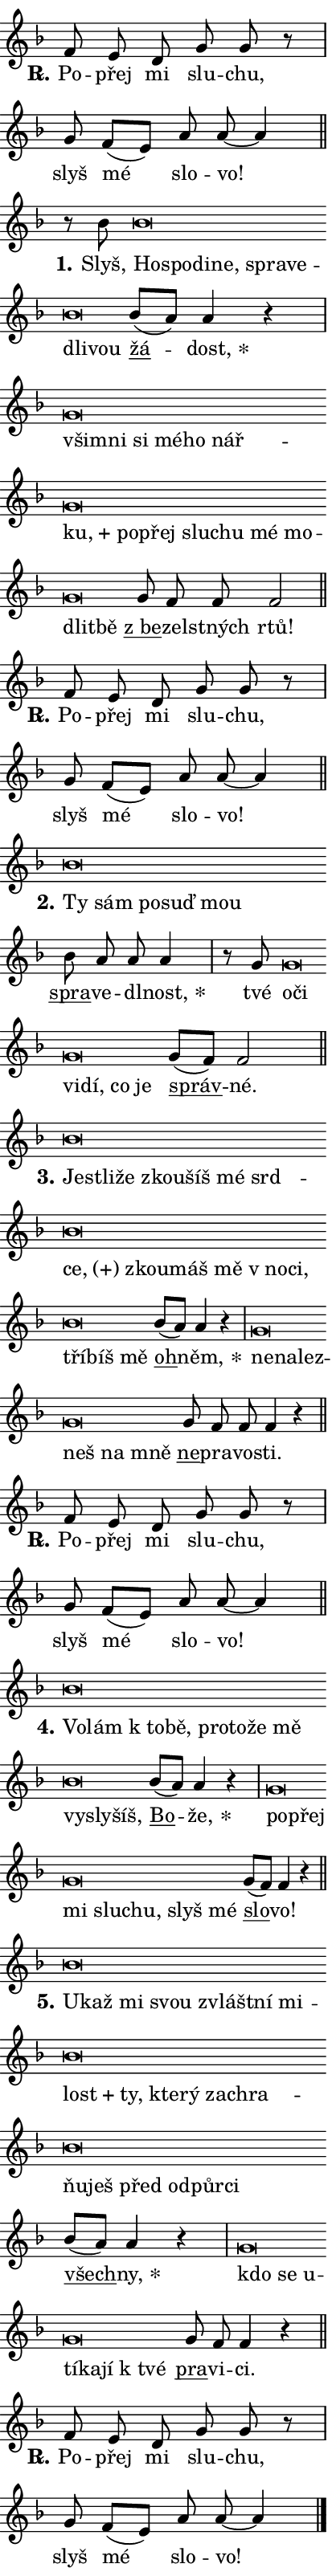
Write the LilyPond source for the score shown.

\version "2.24.0"
\header { tagline = "" }
\paper {
  indent = 0\cm
  top-margin = 0\cm
  right-margin = 0.13\cm % to fit lyric hyphens
  bottom-margin = 0\cm
  left-margin = 0\cm
  paper-width = 7\cm
  page-breaking = #ly:one-page-breaking
  system-system-spacing.basic-distance = #11
  score-system-spacing.basic-distance = #11
  ragged-last = ##f
}


%% Author: Thomas Morley
%% https://lists.gnu.org/archive/html/lilypond-user/2020-05/msg00002.html
#(define (line-position grob)
"Returns position of @var[grob} in current system:
   @code{'start}, if at first time-step
   @code{'end}, if at last time-step
   @code{'middle} otherwise
"
  (let* ((col (ly:item-get-column grob))
         (ln (ly:grob-object col 'left-neighbor))
         (rn (ly:grob-object col 'right-neighbor))
         (col-to-check-left (if (ly:grob? ln) ln col))
         (col-to-check-right (if (ly:grob? rn) rn col))
         (break-dir-left
           (and
             (ly:grob-property col-to-check-left 'non-musical #f)
             (ly:item-break-dir col-to-check-left)))
         (break-dir-right
           (and
             (ly:grob-property col-to-check-right 'non-musical #f)
             (ly:item-break-dir col-to-check-right))))
        (cond ((eqv? 1 break-dir-left) 'start)
              ((eqv? -1 break-dir-right) 'end)
              (else 'middle))))

#(define (tranparent-at-line-position vctor)
  (lambda (grob)
  "Relying on @code{line-position} select the relevant enry from @var{vctor}.
Used to determine transparency,"
    (case (line-position grob)
      ((end) (not (vector-ref vctor 0)))
      ((middle) (not (vector-ref vctor 1)))
      ((start) (not (vector-ref vctor 2))))))

noteHeadBreakVisibility =
#(define-music-function (break-visibility)(vector?)
"Makes @code{NoteHead}s transparent relying on @var{break-visibility}"
#{
  \override NoteHead.transparent =
    #(tranparent-at-line-position break-visibility)
#})

#(define delete-ledgers-for-transparent-note-heads
  (lambda (grob)
    "Reads whether a @code{NoteHead} is transparent.
If so this @code{NoteHead} is removed from @code{'note-heads} from
@var{grob}, which is supposed to be @code{LedgerLineSpanner}.
As a result ledgers are not printed for this @code{NoteHead}"
    (let* ((nhds-array (ly:grob-object grob 'note-heads))
           (nhds-list
             (if (ly:grob-array? nhds-array)
                 (ly:grob-array->list nhds-array)
                 '()))
           ;; Relies on the transparent-property being done before
           ;; Staff.LedgerLineSpanner.after-line-breaking is executed.
           ;; This is fragile ...
           (to-keep
             (remove
               (lambda (nhd)
                 (ly:grob-property nhd 'transparent #f))
               nhds-list)))
      ;; TODO find a better method to iterate over grob-arrays, similiar
      ;; to filter/remove etc for lists
      ;; For now rebuilt from scratch
      (set! (ly:grob-object grob 'note-heads)  '())
      (for-each
        (lambda (nhd)
          (ly:pointer-group-interface::add-grob grob 'note-heads nhd))
        to-keep))))

squashNotes = {
  \override NoteHead.X-extent = #'(-0.2 . 0.2)
  \override NoteHead.Y-extent = #'(-0.75 . 0)
  \override NoteHead.stencil =
    #(lambda (grob)
       (let ((pos (ly:grob-property grob 'staff-position)))
         (begin
           (if (< pos -7) (display "ERROR: Lower brevis then expected\n") (display "OK: Expected brevis position\n"))
           (if (<= pos -6) ly:text-interface::print ly:note-head::print))))
}
unSquashNotes = {
  \revert NoteHead.X-extent
  \revert NoteHead.Y-extent
  \revert NoteHead.stencil
}

hideNotes = \noteHeadBreakVisibility #begin-of-line-visible
unHideNotes = \noteHeadBreakVisibility #all-visible

% work-around for resetting accidentals
% https://lilypond.org/doc/v2.23/Documentation/notation/displaying-rhythms#unmetered-music
cadenzaMeasure = {
  \cadenzaOff
  \partial 1024 s1024
  \cadenzaOn
}

#(define-markup-command (accent layout props text) (markup?)
  "Underline accented syllable"
  (interpret-markup layout props
    #{\markup \override #'(offset . 4.3) \underline { #text }#}))

responsum = \markup \concat {
  "R" \hspace #-1.05 \path #0.1 #'((moveto 0 0.07) (lineto 0.9 0.8)) \hspace #0.05 "."
}

spaceSize = #0.6828661417322834 % exact space size for TeX Gyre Schola

\layout {
  \context {
    \Staff
    \remove "Time_signature_engraver"
    \override LedgerLineSpanner.after-line-breaking = #delete-ledgers-for-transparent-note-heads
  }
  \context {
    \Lyrics {
      \override LyricSpace.minimum-distance = \spaceSize
      \override LyricText.font-name = #"TeX Gyre Schola"
      \override LyricText.font-size = 1
      \override StanzaNumber.font-name = #"TeX Gyre Schola Bold"
      \override StanzaNumber.font-size = 1
    }
  }
  \context {
    \Score 
    \override NoteHead.text =
      #(lambda (grob) 
        (let ((pos (ly:grob-property grob 'staff-position)))
          #{\markup {
            \combine
              \halign #-0.55 \raise #(if (= pos -6) 0 0.5) \override #'(thickness . 2) \draw-line #'(3.2 . 0)
              \musicglyph "noteheads.sM1"
          }#}))
  }
}

% magnetic-lyrics.ily
%
%   written by
%     Jean Abou Samra <jean@abou-samra.fr>
%     Werner Lemberg <wl@gnu.org>
%
%   adapted by
%     Jiri Hon <jiri.hon@gmail.com>
%
% Version 2022-Apr-15

% https://www.mail-archive.com/lilypond-user@gnu.org/msg149350.html

#(define (Left_hyphen_pointer_engraver context)
   "Collect syllable-hyphen-syllable occurrences in lyrics and store
them in properties.  This engraver only looks to the left.  For
example, if the lyrics input is @code{foo -- bar}, it does the
following.

@itemize @bullet
@item
Set the @code{text} property of the @code{LyricHyphen} grob between
@q{foo} and @q{bar} to @code{foo}.

@item
Set the @code{left-hyphen} property of the @code{LyricText} grob with
text @q{foo} to the @code{LyricHyphen} grob between @q{foo} and
@q{bar}.
@end itemize

Use this auxiliary engraver in combination with the
@code{lyric-@/text::@/apply-@/magnetic-@/offset!} hook."
   (let ((hyphen #f)
         (text #f))
     (make-engraver
      (acknowledgers
       ((lyric-syllable-interface engraver grob source-engraver)
        (set! text grob)))
      (end-acknowledgers
       ((lyric-hyphen-interface engraver grob source-engraver)
        ;(when (not (grob::has-interface grob 'lyric-space-interface))
          (set! hyphen grob)));)
      ((stop-translation-timestep engraver)
       (when (and text hyphen)
         (ly:grob-set-object! text 'left-hyphen hyphen))
       (set! text #f)
       (set! hyphen #f)))))

#(define (lyric-text::apply-magnetic-offset! grob)
   "If the space between two syllables is less than the value in
property @code{LyricText@/.details@/.squash-threshold}, move the right
syllable to the left so that it gets concatenated with the left
syllable.

Use this function as a hook for
@code{LyricText@/.after-@/line-@/breaking} if the
@code{Left_@/hyphen_@/pointer_@/engraver} is active."
   (let ((hyphen (ly:grob-object grob 'left-hyphen #f)))
     (when hyphen
       (let ((left-text (ly:spanner-bound hyphen LEFT)))
         (when (grob::has-interface left-text 'lyric-syllable-interface)
           (let* ((common (ly:grob-common-refpoint grob left-text X))
                  (this-x-ext (ly:grob-extent grob common X))
                  (left-x-ext
                   (begin
                     ;; Trigger magnetism for left-text.
                     (ly:grob-property left-text 'after-line-breaking)
                     (ly:grob-extent left-text common X)))
                  ;; `delta` is the gap width between two syllables.
                  (delta (- (interval-start this-x-ext)
                            (interval-end left-x-ext)))
                  (details (ly:grob-property grob 'details))
                  (threshold (assoc-get 'squash-threshold details 0.2)))
             (when (< delta threshold)
               (let* (;; We have to manipulate the input text so that
                      ;; ligatures crossing syllable boundaries are not
                      ;; disabled.  For languages based on the Latin
                      ;; script this is essentially a beautification.
                      ;; However, for non-Western scripts it can be a
                      ;; necessity.
                      (lt (ly:grob-property left-text 'text))
                      (rt (ly:grob-property grob 'text))
                      (is-space (grob::has-interface hyphen 'lyric-space-interface))
                      (space (if is-space " " ""))
                      (extra-delta (if is-space spaceSize 0))
                      ;; Append new syllable.
                      (ltrt-space (if (and (string? lt) (string? rt))
                                (string-append lt space rt)
                                (make-concat-markup (list lt space rt))))
                      ;; Right-align `ltrt` to the right side.
                      (ltrt-space-markup (grob-interpret-markup
                               grob
                               (make-translate-markup
                                (cons (interval-length this-x-ext) 0)
                                (make-right-align-markup ltrt-space)))))
                 (begin
                   ;; Don't print `left-text`.
                   (ly:grob-set-property! left-text 'stencil #f)
                   ;; Set text and stencil (which holds all collected
                   ;; syllables so far) and shift it to the left.
                   (ly:grob-set-property! grob 'text ltrt-space)
                   (ly:grob-set-property! grob 'stencil ltrt-space-markup)
                   (ly:grob-translate-axis! grob (- (- delta extra-delta)) X))))))))))


#(define (lyric-hyphen::displace-bounds-first grob)
   ;; Make very sure this callback isn't triggered too early.
   (let ((left (ly:spanner-bound grob LEFT))
         (right (ly:spanner-bound grob RIGHT)))
     (ly:grob-property left 'after-line-breaking)
     (ly:grob-property right 'after-line-breaking)
     (ly:lyric-hyphen::print grob)))

squashThreshold = #0.4

\layout {
  \context {
    \Lyrics
    \consists #Left_hyphen_pointer_engraver
    \override LyricText.after-line-breaking =
      #lyric-text::apply-magnetic-offset!
    \override LyricHyphen.stencil = #lyric-hyphen::displace-bounds-first
    \override LyricText.details.squash-threshold = \squashThreshold
    \override LyricHyphen.minimum-distance = 0
    \override LyricHyphen.minimum-length = \squashThreshold
  }
}

squashText = \override LyricText.details.squash-threshold = 9999
unSquashText = \override LyricText.details.squash-threshold = \squashThreshold

leftText = \override LyricText.self-alignment-X = #LEFT
unLeftText = \revert LyricText.self-alignment-X

starOffset = #(lambda (grob) 
                (let ((x_offset (ly:self-alignment-interface::aligned-on-x-parent grob)))
                  (if (= x_offset 0) 0 (+ x_offset 1.2))))

star = #(define-music-function (syllable)(string?)
"Append star separator at the end of a syllable"
#{
  \once \override LyricText.X-offset = #starOffset
  \lyricmode { \markup {
    #syllable
    \override #'((font-name . "TeX Gyre Schola Bold")) \hspace #0.2 \lower #0.65 \larger "*"
  } }
#})

starAccent = #(define-music-function (syllable)(string?)
"Append star separator at the end of a syllable and make accent"
#{
  \once \override LyricText.X-offset = #starOffset
  \lyricmode { \markup {
    \accent #syllable
    \override #'((font-name . "TeX Gyre Schola Bold")) \hspace #0.2 \lower #0.65 \larger "*"
  } }
#})

breath = #(define-music-function (syllable)(string?)
"Append breathing indicator at the end of a syllable"
#{
  \lyricmode { \markup { #syllable "+" } }
#})

optionalBreath = #(define-music-function (syllable)(string?)
"Append optional breathing indicator at the end of a syllable"
#{
  \lyricmode { \markup { #syllable "(+)" } }
#})


\score {
    <<
        \new Voice = "melody" { \cadenzaOn \key f \major \relative { f'8 e d g g r \cadenzaMeasure \bar "|" g f[( e)] a a~ a4 \cadenzaMeasure \bar "||" \break } }
        \new Lyrics \lyricsto "melody" { \lyricmode { \set stanza = \responsum
Po -- přej mi slu -- chu, slyš mé slo -- vo! } }
    >>
    \layout {}
}

\score {
    <<
        \new Voice = "melody" { \cadenzaOn \key f \major \relative { r8 bes'8 \squashNotes bes\breve*1/16 \hideNotes \breve*1/16 \bar "" \breve*1/16 \bar "" \breve*1/16 \bar "" \breve*1/16 \bar "" \breve*1/16 \bar "" \breve*1/16 \breve*1/16 \bar "" \unHideNotes \unSquashNotes \bar "" bes8[( a)] a4 r \cadenzaMeasure \bar "|" \squashNotes g\breve*1/16 \hideNotes \breve*1/16 \bar "" \breve*1/16 \bar "" \breve*1/16 \bar "" \breve*1/16 \bar "" \breve*1/16 \bar "" \breve*1/16 \bar "" \breve*1/16 \bar "" \breve*1/16 \bar "" \breve*1/16 \bar "" \breve*1/16 \bar "" \breve*1/16 \bar "" \breve*1/16 \bar "" \breve*1/16 \breve*1/16 \bar "" \unHideNotes \unSquashNotes \bar "" g8 f f f2 \cadenzaMeasure \bar "||" \break } }
        \new Lyrics \lyricsto "melody" { \lyricmode { \set stanza = "1."
Slyš, \leftText Ho -- \squashText spo -- di -- ne, spra -- ve -- dli -- vou \unLeftText \unSquashText \markup \accent žá -- \star dost, \leftText všim -- \squashText ni si mé -- ho nář -- \breath "ku," po -- přej slu -- chu mé mo -- dlit -- bě \unLeftText \unSquashText \markup \accent "z be" -- ze -- lstných rtů! } }
    >>
    \layout {}
}

\score {
    <<
        \new Voice = "melody" { \cadenzaOn \key f \major \relative { f'8 e d g g r \cadenzaMeasure \bar "|" g f[( e)] a a~ a4 \cadenzaMeasure \bar "||" \break } }
        \new Lyrics \lyricsto "melody" { \lyricmode { \set stanza = \responsum
Po -- přej mi slu -- chu, slyš mé slo -- vo! } }
    >>
    \layout {}
}

\score {
    <<
        \new Voice = "melody" { \cadenzaOn \key f \major \relative { \squashNotes bes'\breve*1/16 \hideNotes \breve*1/16 \bar "" \breve*1/16 \bar "" \breve*1/16 \breve*1/16 \bar "" \unHideNotes \unSquashNotes \bar "" bes8 a a a4 \cadenzaMeasure \bar "|" r8 g8 \squashNotes g\breve*1/16 \hideNotes \breve*1/16 \bar "" \breve*1/16 \bar "" \breve*1/16 \bar "" \breve*1/16 \breve*1/16 \bar "" \unHideNotes \unSquashNotes \bar "" g8[( f)] f2 \cadenzaMeasure \bar "||" \break } }
        \new Lyrics \lyricsto "melody" { \lyricmode { \set stanza = "2."
\leftText Ty \squashText sám po -- suď mou \unLeftText \unSquashText \markup \accent spra -- ve -- dl -- \star nost, tvé \leftText o -- \squashText či vi -- dí, co je \unLeftText \unSquashText \markup \accent správ -- né. } }
    >>
    \layout {}
}

\score {
    <<
        \new Voice = "melody" { \cadenzaOn \key f \major \relative { \squashNotes bes'\breve*1/16 \hideNotes \breve*1/16 \bar "" \breve*1/16 \bar "" \breve*1/16 \bar "" \breve*1/16 \bar "" \breve*1/16 \bar "" \breve*1/16 \bar "" \breve*1/16 \bar "" \breve*1/16 \bar "" \breve*1/16 \bar "" \breve*1/16 \bar "" \breve*1/16 \bar "" \breve*1/16 \bar "" \breve*1/16 \bar "" \breve*1/16 \breve*1/16 \bar "" \unHideNotes \unSquashNotes \bar "" bes8[( a)] a4 r \cadenzaMeasure \bar "|" \squashNotes g\breve*1/16 \hideNotes \breve*1/16 \bar "" \breve*1/16 \bar "" \breve*1/16 \bar "" \breve*1/16 \breve*1/16 \bar "" \unHideNotes \unSquashNotes \bar "" g8 f f f4 r \cadenzaMeasure \bar "||" \break } }
        \new Lyrics \lyricsto "melody" { \lyricmode { \set stanza = "3."
\leftText Je -- \squashText stli -- že zkou -- šíš mé srd -- \optionalBreath ce, zkou -- máš mě "v no" -- ci, tří -- bíš mě \unLeftText \unSquashText \markup \accent oh -- \star něm, \leftText ne -- \squashText na -- lez -- neš na mně \unLeftText \unSquashText \markup \accent ne -- pra -- vo -- sti. } }
    >>
    \layout {}
}

\score {
    <<
        \new Voice = "melody" { \cadenzaOn \key f \major \relative { f'8 e d g g r \cadenzaMeasure \bar "|" g f[( e)] a a~ a4 \cadenzaMeasure \bar "||" \break } }
        \new Lyrics \lyricsto "melody" { \lyricmode { \set stanza = \responsum
Po -- přej mi slu -- chu, slyš mé slo -- vo! } }
    >>
    \layout {}
}

\score {
    <<
        \new Voice = "melody" { \cadenzaOn \key f \major \relative { \squashNotes bes'\breve*1/16 \hideNotes \breve*1/16 \bar "" \breve*1/16 \bar "" \breve*1/16 \bar "" \breve*1/16 \bar "" \breve*1/16 \bar "" \breve*1/16 \bar "" \breve*1/16 \bar "" \breve*1/16 \bar "" \breve*1/16 \breve*1/16 \bar "" \unHideNotes \unSquashNotes \bar "" bes8[( a)] a4 r \cadenzaMeasure \bar "|" \squashNotes g\breve*1/16 \hideNotes \breve*1/16 \bar "" \breve*1/16 \bar "" \breve*1/16 \bar "" \breve*1/16 \bar "" \breve*1/16 \breve*1/16 \bar "" \unHideNotes \unSquashNotes \bar "" g8[( f)] f4 r \cadenzaMeasure \bar "||" \break } }
        \new Lyrics \lyricsto "melody" { \lyricmode { \set stanza = "4."
\leftText Vo -- \squashText lám "k to" -- bě, pro -- to -- že mě vy -- sly -- šíš, \unLeftText \unSquashText \markup \accent Bo -- \star že, \leftText po -- \squashText přej mi slu -- chu, slyš mé \unLeftText \unSquashText \markup \accent slo -- vo! } }
    >>
    \layout {}
}

\score {
    <<
        \new Voice = "melody" { \cadenzaOn \key f \major \relative { \squashNotes bes'\breve*1/16 \hideNotes \breve*1/16 \bar "" \breve*1/16 \bar "" \breve*1/16 \bar "" \breve*1/16 \bar "" \breve*1/16 \bar "" \breve*1/16 \bar "" \breve*1/16 \bar "" \breve*1/16 \bar "" \breve*1/16 \bar "" \breve*1/16 \bar "" \breve*1/16 \bar "" \breve*1/16 \bar "" \breve*1/16 \bar "" \breve*1/16 \bar "" \breve*1/16 \bar "" \breve*1/16 \bar "" \breve*1/16 \breve*1/16 \bar "" \unHideNotes \unSquashNotes \bar "" bes8[( a)] a4 r \cadenzaMeasure \bar "|" \squashNotes g\breve*1/16 \hideNotes \breve*1/16 \bar "" \breve*1/16 \bar "" \breve*1/16 \bar "" \breve*1/16 \bar "" \breve*1/16 \breve*1/16 \bar "" \unHideNotes \unSquashNotes \bar "" g8 f f4 r \cadenzaMeasure \bar "||" \break } }
        \new Lyrics \lyricsto "melody" { \lyricmode { \set stanza = "5."
\leftText U -- \squashText kaž mi svou zvlášt -- ní mi -- \breath "lost" ty, kte -- rý za -- chra -- ňu -- ješ před od -- půr -- ci \unLeftText \unSquashText \markup \accent všech -- \star ny, \leftText kdo \squashText se u -- tí -- ka -- jí "k tvé" \unLeftText \unSquashText \markup \accent pra -- vi -- ci. } }
    >>
    \layout {}
}

\score {
    <<
        \new Voice = "melody" { \cadenzaOn \key f \major \relative { f'8 e d g g r \cadenzaMeasure \bar "|" g f[( e)] a a~ a4 \cadenzaMeasure \bar "||" \break } \bar "|." }
        \new Lyrics \lyricsto "melody" { \lyricmode { \set stanza = \responsum
Po -- přej mi slu -- chu, slyš mé slo -- vo! } }
    >>
    \layout {}
}
